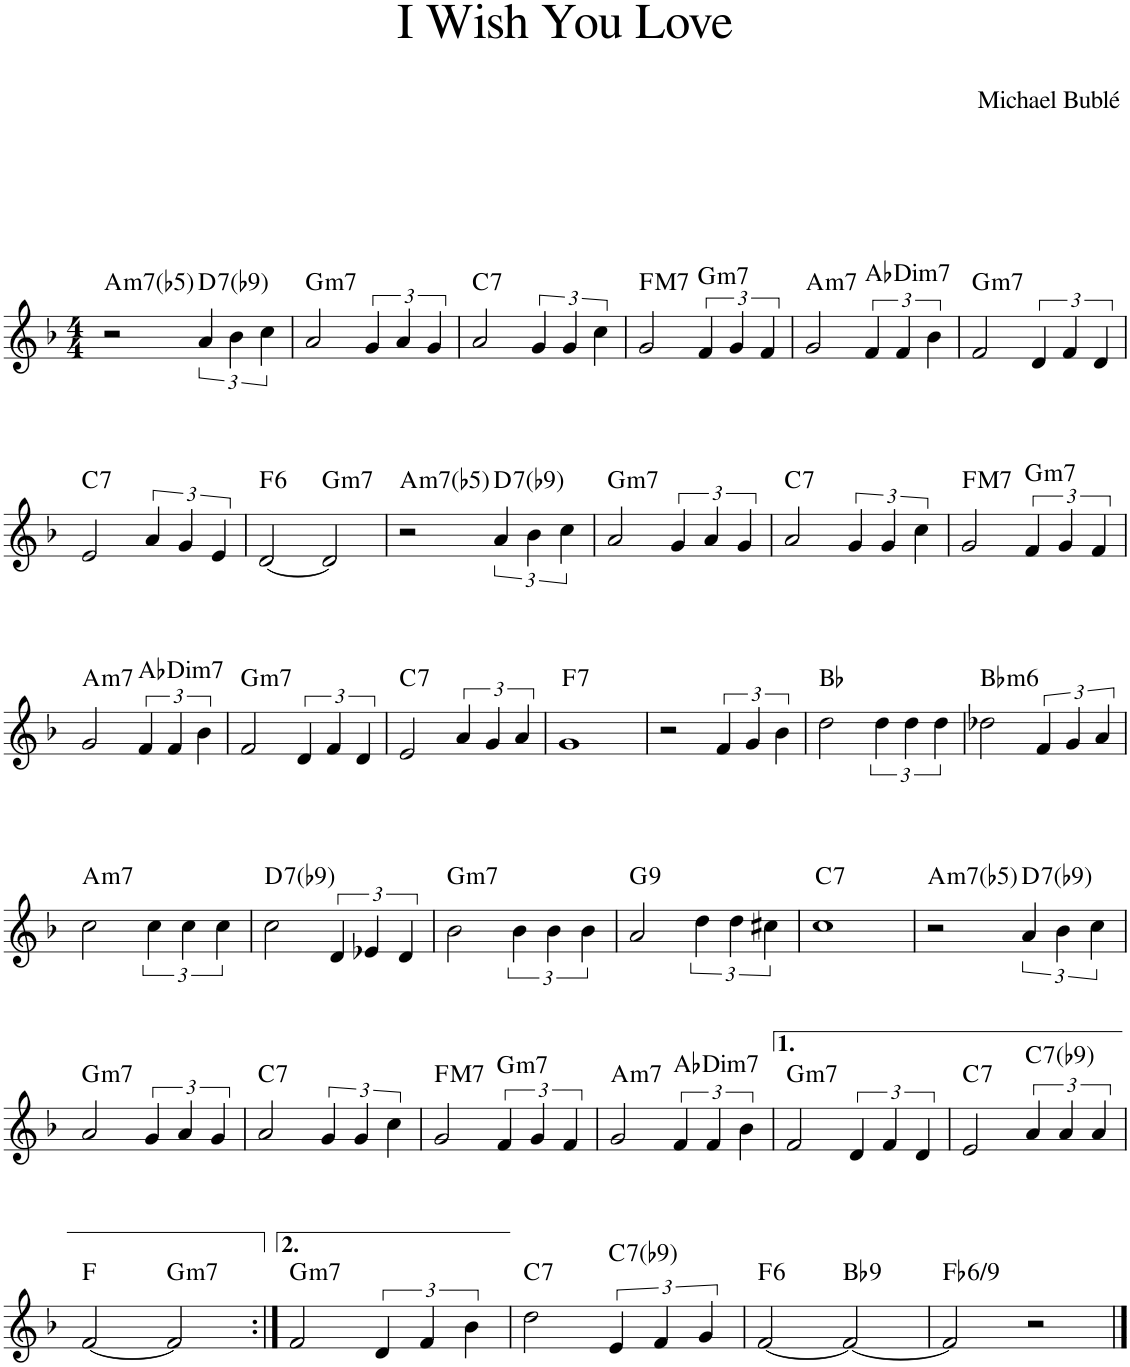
**kern	**harte
*part1	*part1
*staff1	*
*I"Piano	*
*I'Pno.	*
*clefG2	*
*k[b-]	*
*M4/4	*
=1	=1
!	!LO:H:kt=m7(b5)
2r	A:hdim7
!	!LO:H:kt=7
6a/	D:7(b9)
6b-\	.
6cc\	.
=2	=2
!	!LO:H:kt=m7
2a/	G:min7
6g/	.
6a/	.
6g/	.
=3	=3
!	!LO:H:kt=7
2a/	C:7
6g/	.
6g/	.
6cc\	.
=4	=4
!	!LO:H:kt=M7
2g/	F:maj7
!	!LO:H:kt=m7
6f/	G:min7
6g/	.
6f/	.
=5	=5
!	!LO:H:kt=m7
2g/	A:min7
!	!LO:H:kt=Dim7
6f/	Ab:dim7
6f/	.
6b-\	.
=6	=6
!	!LO:H:kt=m7
2f/	G:min7
6d/	.
6f/	.
6d/	.
!!LO:LB:g=z
=7	=7
!	!LO:H:kt=7
2e/	C:7
6a/	.
6g/	.
6e/	.
=8	=8
!	!LO:H:kt=6
[2d/	F:maj6
!	!LO:H:kt=m7
2d/]	G:min7
=9	=9
!	!LO:H:kt=m7(b5)
2r	A:hdim7
!	!LO:H:kt=7
6a/	D:7(b9)
6b-\	.
6cc\	.
=10	=10
!	!LO:H:kt=m7
2a/	G:min7
6g/	.
6a/	.
6g/	.
=11	=11
!	!LO:H:kt=7
2a/	C:7
6g/	.
6g/	.
6cc\	.
=12	=12
!	!LO:H:kt=M7
2g/	F:maj7
!	!LO:H:kt=m7
6f/	G:min7
6g/	.
6f/	.
!!LO:LB:g=z
=13	=13
!	!LO:H:kt=m7
2g/	A:min7
!	!LO:H:kt=Dim7
6f/	Ab:dim7
6f/	.
6b-\	.
=14	=14
!	!LO:H:kt=m7
2f/	G:min7
6d/	.
6f/	.
6d/	.
=15	=15
!	!LO:H:kt=7
2e/	C:7
6a/	.
6g/	.
6a/	.
=16	=16
!	!LO:H:kt=7
1g	F:7
=17	=17
2r	.
6f/	.
6g/	.
6b-\	.
=18	=18
2dd\	Bb:maj
6dd\	.
6dd\	.
6dd\	.
=19	=19
!	!LO:H:kt=m6
2dd-X\	Bb:min6
6f/	.
6g/	.
6a/	.
!!LO:LB:g=z
=20	=20
!	!LO:H:kt=m7
2cc\	A:min7
6cc\	.
6cc\	.
6cc\	.
=21	=21
!	!LO:H:kt=7
2cc\	D:7(b9)
6d/	.
6e-X/	.
6d/	.
=22	=22
!	!LO:H:kt=m7
2b-\	G:min7
6b-\	.
6b-\	.
6b-\	.
=23	=23
!	!LO:H:kt=9
2a/	G:9
6dd\	.
6dd\	.
6cc#X\	.
=24	=24
!	!LO:H:kt=7
1cc	C:7
=25	=25
!	!LO:H:kt=m7(b5)
2r	A:hdim7
!	!LO:H:kt=7
6a/	D:7(b9)
6b-\	.
6cc\	.
!!LO:LB:g=z
=26	=26
!	!LO:H:kt=m7
2a/	G:min7
6g/	.
6a/	.
6g/	.
=27	=27
!	!LO:H:kt=7
2a/	C:7
6g/	.
6g/	.
6cc\	.
=28	=28
!	!LO:H:kt=M7
2g/	F:maj7
!	!LO:H:kt=m7
6f/	G:min7
6g/	.
6f/	.
=29	=29
!	!LO:H:kt=m7
2g/	A:min7
!	!LO:H:kt=Dim7
6f/	Ab:dim7
6f/	.
6b-\	.
=30	=30
!	!LO:H:kt=m7
2f/	G:min7
6d/	.
6f/	.
6d/	.
=31	=31
!	!LO:H:kt=7
2e/	C:7
!	!LO:H:kt=7
6a/	C:7(b9)
6a/	.
6a/	.
!!LO:LB:g=z
=32	=32
[2f/	F:maj
!	!LO:H:kt=m7
2f/]	G:min7
=33:|!	=33:|!
!	!LO:H:kt=m7
2f/	G:min7
6d/	.
6f/	.
6b-\	.
=34	=34
!	!LO:H:kt=7
2dd\	C:7
!	!LO:H:kt=7
6e/	C:7(b9)
6f/	.
6g/	.
=35	=35
!	!LO:H:kt=6
[2f/	F:maj6
!	!LO:H:kt=9
2f/_	Bb:9
=36	=36
!	!LO:H:kt=/6
2f/]	Fb:maj6(9)
2r	.
==	==
*-	*-
